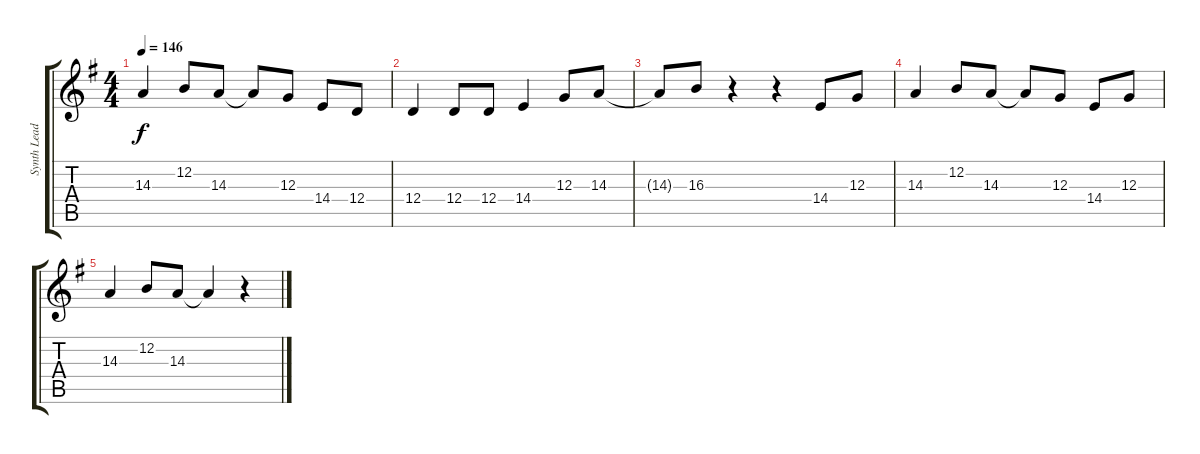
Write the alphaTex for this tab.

\track ("Synth Lead" "Synth Lead") {instrument lead5charang}
\staff {score tabs}
\tuning (E4 B3 G3 D3 A2 E2) {hide}
\ts (4 4)
\tempo 146
\clef g2
\ks g
14.3.4{dy f} 12.2.8 14.3.8 14.3{t}.8 12.3.8 14.4.8 12.4.8 |
12.4.4 12.4.8 12.4.8 14.4.4 12.3.8 14.3.8 |
14.3{t}.8 16.3.8 r.4 r.4 14.4.8 12.3.8 |
14.3.4 12.2.8 14.3.8 14.3{t}.8 12.3.8 14.4.8 12.3.8 |
14.3.4 12.2.8 14.3.8 14.3{t}.4 r.4
